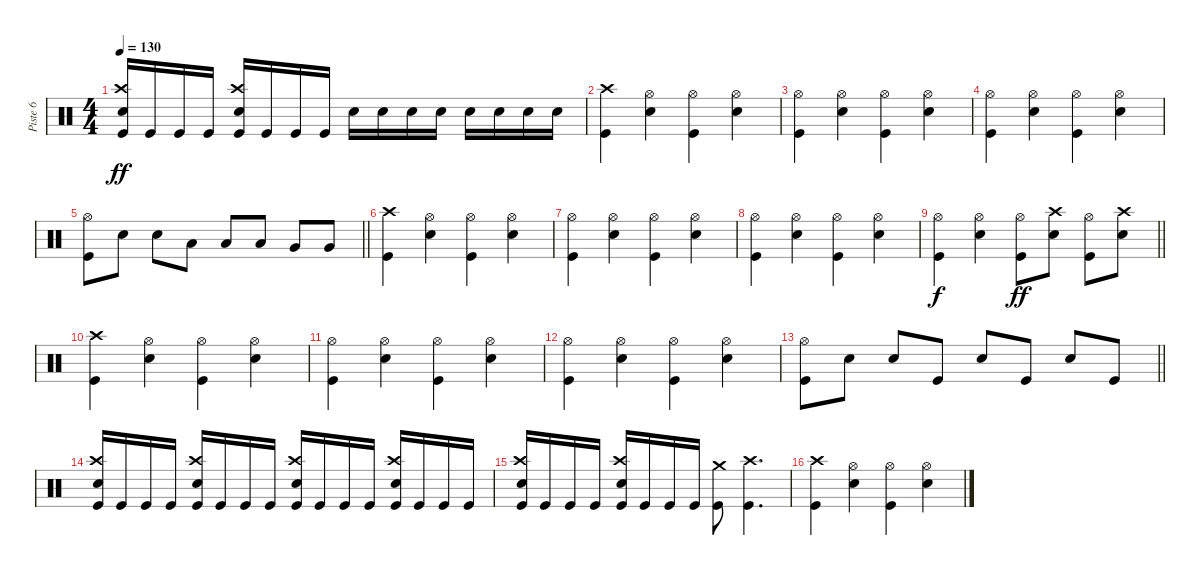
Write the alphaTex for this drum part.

\track ("Piste 6" "Piste 6") {instrument percussion}
\staff {score}
\articulation defaults
\ts (4 4)
\tempo 130
\clef neutral
\ks c
("Snare (hit) 2" "Crash high (hit)" "Kick (hit)").16{dy ff} "Kick (hit)".16 "Kick (hit)".16 "Kick (hit)".16 ("Crash high (hit)" "Snare (hit) 2" "Kick (hit)").16 "Kick (hit)".16 "Kick (hit)".16 "Kick (hit)".16 "Snare (hit) 2".16 "Snare (hit) 2".16 "Snare (hit) 2".16 "Snare (hit) 2".16 "Snare (hit) 2".16 "Snare (hit) 2".16 "Snare (hit) 2".16 "Snare (hit) 2".16 |
("Crash high (hit)" "Kick (hit)").4 ("Snare (hit) 2" "Hi-Hat (open)").4 ("Hi-Hat (open)" "Kick (hit)").4 ("Snare (hit) 2" "Hi-Hat (open)").4 |
("Hi-Hat (open)" "Kick (hit)").4 ("Snare (hit) 2" "Hi-Hat (open)").4 ("Kick (hit)" "Hi-Hat (open)").4 ("Hi-Hat (open)" "Snare (hit) 2").4 |
("Kick (hit)" "Hi-Hat (open)").4 ("Hi-Hat (open)" "Snare (hit) 2").4 ("Kick (hit)" "Hi-Hat (open)").4 ("Hi-Hat (open)" "Snare (hit) 2").4 |
\barLineRight lightlight
("Hi-Hat (open)" "Kick (hit)").8 "Snare (hit) 2".8 "Snare (hit) 2".8 "Low Tom (hit)".8 "Low Tom (hit)".8 "Low Tom (hit)".8 "Very Low Tom (hit)".8 "Very Low Tom (hit)".8 |
("Crash high (hit)" "Kick (hit)").4 ("Snare (hit) 2" "Hi-Hat (open)").4 ("Hi-Hat (open)" "Kick (hit)").4 ("Snare (hit) 2" "Hi-Hat (open)").4 |
("Hi-Hat (open)" "Kick (hit)").4 ("Snare (hit) 2" "Hi-Hat (open)").4 ("Kick (hit)" "Hi-Hat (open)").4 ("Hi-Hat (open)" "Snare (hit) 2").4 |
("Kick (hit)" "Hi-Hat (open)").4 ("Hi-Hat (open)" "Snare (hit) 2").4 ("Kick (hit)" "Hi-Hat (open)").4 ("Hi-Hat (open)" "Snare (hit) 2").4 |
\barLineRight lightlight
("Hi-Hat (open)" "Kick (hit)").4{dy f} ("Snare (hit) 2" "Hi-Hat (open)").4 ("Hi-Hat (open)" "Kick (hit)").8{dy ff} ("Crash high (hit)" "Snare (hit) 2").8 ("Hi-Hat (open)" "Kick (hit)").8 ("Crash high (hit)" "Snare (hit) 2").8 |
("Crash high (hit)" "Kick (hit)").4 ("Snare (hit) 2" "Hi-Hat (open)").4 ("Hi-Hat (open)" "Kick (hit)").4 ("Snare (hit) 2" "Hi-Hat (open)").4 |
("Hi-Hat (open)" "Kick (hit)").4 ("Snare (hit) 2" "Hi-Hat (open)").4 ("Kick (hit)" "Hi-Hat (open)").4 ("Hi-Hat (open)" "Snare (hit) 2").4 |
("Kick (hit)" "Hi-Hat (open)").4 ("Hi-Hat (open)" "Snare (hit) 2").4 ("Kick (hit)" "Hi-Hat (open)").4 ("Hi-Hat (open)" "Snare (hit) 2").4 |
\barLineRight lightlight
("Hi-Hat (open)" "Kick (hit)").8 "Snare (hit) 2".8 "Snare (hit) 2".8 "Kick (hit)".8 "Snare (hit) 2".8 "Kick (hit)".8 "Snare (hit) 2".8 "Kick (hit)".8 |
("Crash high (hit)" "Snare (hit) 2" "Kick (hit)").16 "Kick (hit)".16 "Kick (hit)".16 "Kick (hit)".16 ("Snare (hit) 2" "Crash high (hit)" "Kick (hit)").16 "Kick (hit)".16 "Kick (hit)".16 "Kick (hit)".16 ("Crash high (hit)" "Snare (hit) 2" "Kick (hit)").16 "Kick (hit)".16 "Kick (hit)".16 "Kick (hit)".16 ("Crash high (hit)" "Snare (hit) 2" "Kick (hit)").16 "Kick (hit)".16 "Kick (hit)".16 "Kick (hit)".16 |
("Snare (hit) 2" "Crash high (hit)" "Kick (hit)").16 "Kick (hit)".16 "Kick (hit)".16 "Kick (hit)".16 ("Crash high (hit)" "Snare (hit) 2" "Kick (hit)").16 "Kick (hit)".16 "Kick (hit)".16 "Kick (hit)".16 ("Crash medium (hit)" "Kick (hit)").8 ("Crash high (hit)" "Kick (hit)").4{d} |
("Crash high (hit)" "Kick (hit)").4 ("Snare (hit) 2" "Hi-Hat (open)").4 ("Hi-Hat (open)" "Kick (hit)").4 ("Snare (hit) 2" "Hi-Hat (open)").4
